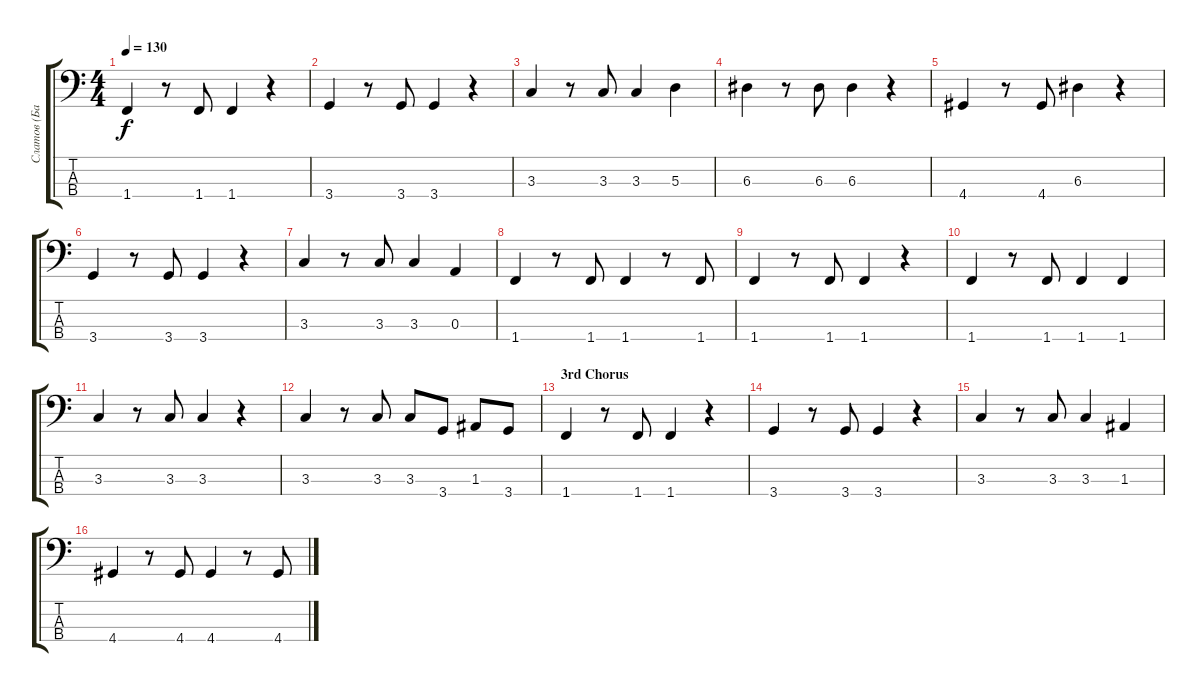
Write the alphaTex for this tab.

\track ("Слатов (Бас)" "Слатов (Ба") {instrument electricbassfinger}
\staff {score tabs}
\tuning (G2 D2 A1 E1) {hide}
\ts (4 4)
\tempo 130
\clef f4
\ks c
1.4.4{dy f} r.8 1.4.8 1.4.4 r.4 |
3.4.4 r.8 3.4.8 3.4.4 r.4 |
3.3.4 r.8 3.3.8 3.3.4 5.3.4 |
6.3.4 r.8 6.3.8 6.3.4 r.4 |
4.4.4 r.8 4.4.8 6.3.4 r.4 |
3.4.4 r.8 3.4.8 3.4.4 r.4 |
3.3.4 r.8 3.3.8 3.3.4 0.3.4 |
1.4.4 r.8 1.4.8 1.4.4 r.8 1.4.8 |
1.4.4 r.8 1.4.8 1.4.4 r.4 |
1.4.4 r.8 1.4.8 1.4.4 1.4.4 |
3.3.4 r.8 3.3.8 3.3.4 r.4 |
3.3.4 r.8 3.3.8 3.3.8 3.4.8 1.3.8 3.4.8 |
\section ("" "3rd Chorus")
1.4.4 r.8 1.4.8 1.4.4 r.4 |
3.4.4 r.8 3.4.8 3.4.4 r.4 |
3.3.4 r.8 3.3.8 3.3.4 1.3.4 |
4.4.4 r.8 4.4.8 4.4.4 r.8 4.4.8
